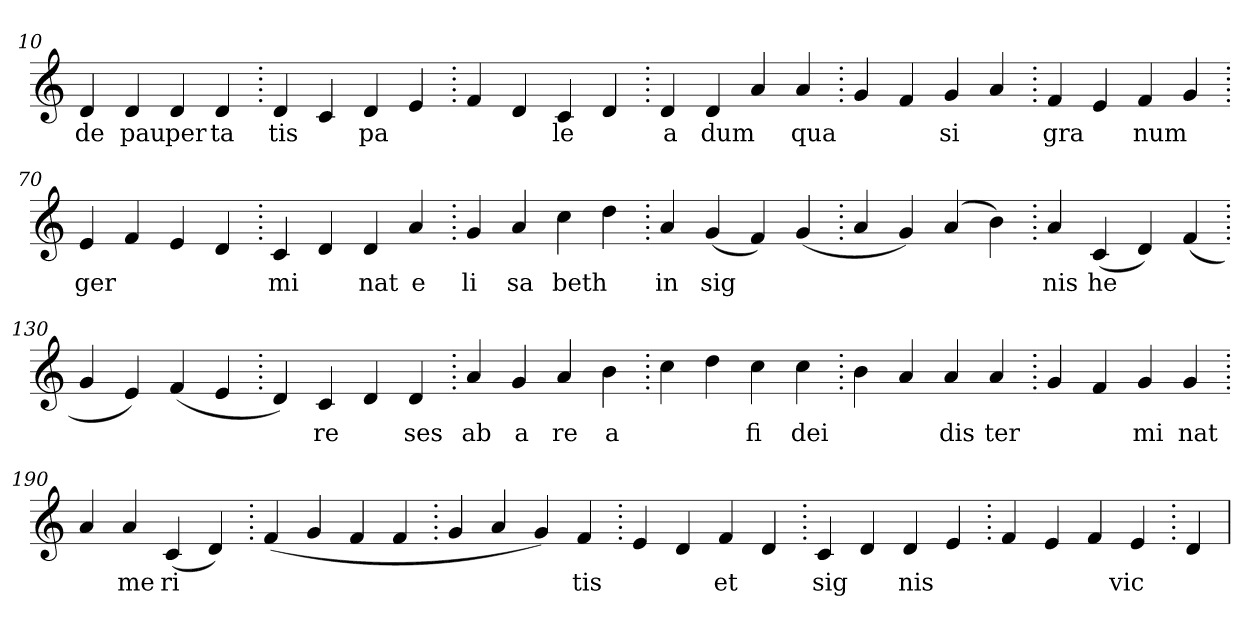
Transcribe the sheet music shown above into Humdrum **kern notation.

**kern	**text
*part1	*part1
*staff1	*staff1
*clefG2	*
=10.	=10.
4d	de
4d	pau
4d	per
4d	ta
=20.	=20.
4d	tis
4c	.
4d	pa
4e	.
=30.	=30.
4f	.
4d	.
4c	le
4d	.
=40.	=40.
4d	a
4d	dum
4a	.
4a	qua
=50.	=50.
4g	.
4f	.
4g	si
4a	.
=60.	=60.
4f	gra
4e	.
4f	num
4g	.
=70.	=70.
4e	ger
4f	.
4e	.
4d	.
=80.	=80.
4c	mi
4d	.
4d	nat
4a	e
=90.	=90.
4g	li
4a	sa
4cc	beth
4dd	.
=100.	=100.
4a	in
(>4g	sig
4f)	.
(>4g	.
=110.	=110.
4a	.
4g)	.
(>4a	.
4b)	.
=120.	=120.
4a	nis
(>4c	he
4d)	.
(>4f	.
=130.	=130.
4g	.
4e)	.
(>4f	.
4e	.
=140.	=140.
4d)	.
4c	re
4d	.
4d	ses
=150.	=150.
4a	ab
4g	a
4a	re
4b	a
=160.	=160.
4cc	.
4dd	.
4cc	fi
4cc	dei
=170.	=170.
4b	.
4a	.
4a	dis
4a	ter
=180.	=180.
4g	.
4f	.
4g	mi
4g	nat
=190.	=190.
4a	.
4a	me
(>4c	ri
4d)	.
=200.	=200.
(>4f	.
4g	.
4f	.
4f	.
=210.	=210.
4g	.
4a	.
4g)	.
4f	tis
=220.	=220.
4e	.
4d	.
4f	et
4d	.
=230.	=230.
4c	sig
4d	.
4d	nis
4e	.
=240.	=240.
4f	.
4e	.
4f	.
4e	vic
=250.	=250.
4d	.
=	=
*-	*-
